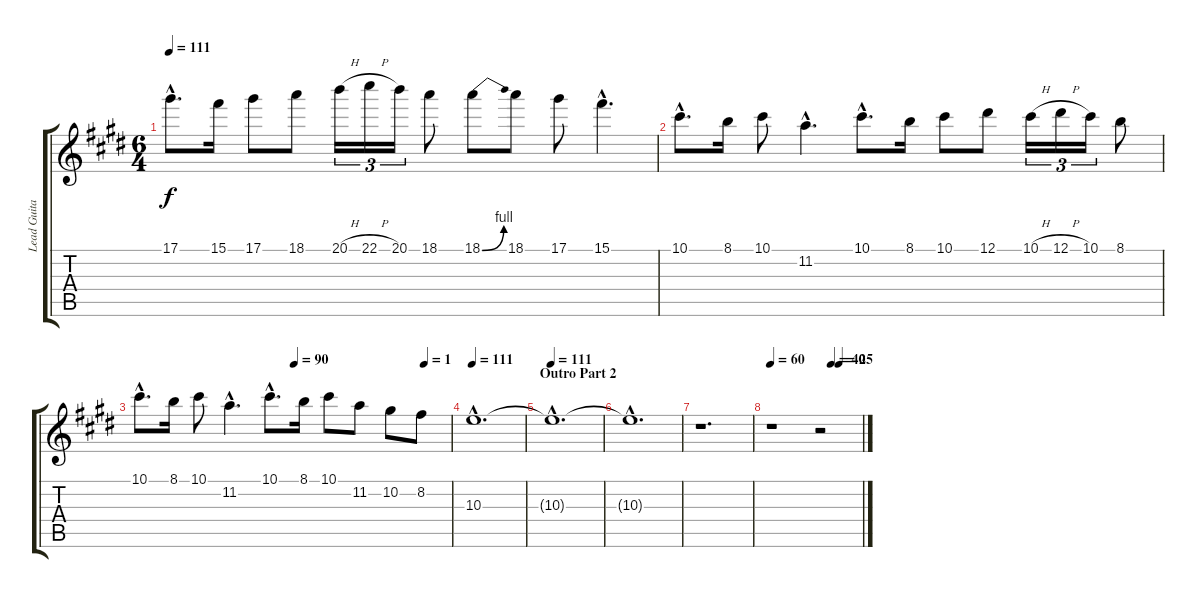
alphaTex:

\track ("Lead Guitar 2" "Lead Guita") {instrument distortionguitar}
\staff {score tabs}
\tuning (Eb4 Bb3 Gb3 Db3 Ab2 Eb2) {hide}
\ts (6 4)
\tempo 111
\clef g2
\ks c#minor
17.1{hac}.8{d dy f} 15.1.16 17.1.8 18.1.8 20.1{h}.16{tu (3 2)} 22.1{h}.16{tu (3 2)} 20.1.16{tu (3 2)} 18.1.8 18.1{be (bend 0 0 60 4)}.8 18.1.8 17.1.8 15.1{hac}.4{d} |
10.1{hac}.8{d} 8.1.16 10.1.8 11.2{hac}.4{d} 10.1{hac}.8{d} 8.1.16 10.1.8 12.1.8 10.1{h}.16{tu (3 2)} 12.1{h}.16{tu (3 2)} 10.1.16{tu (3 2)} 8.1.8 |
\tempo (90 0.5)
\tempo (1 0.9166666666666666)
10.1{hac}.8{d} 8.1.16 10.1.8 11.2{hac}.4{d} 10.1{hac}.8{d} 8.1.16 10.1.8 11.2.8 10.2.8 8.2.8 |
\tempo 111
10.3{hac}.1{d} |
\section ("" "Outro Part 2")
\tempo 111
10.3{hac t}.1{d} |
10.3{hac t}.1{d} |
r.1{d} |
\tempo 60
\tempo (40 0.6666666666666666)
\tempo (25 0.75)
r.1 r.2
